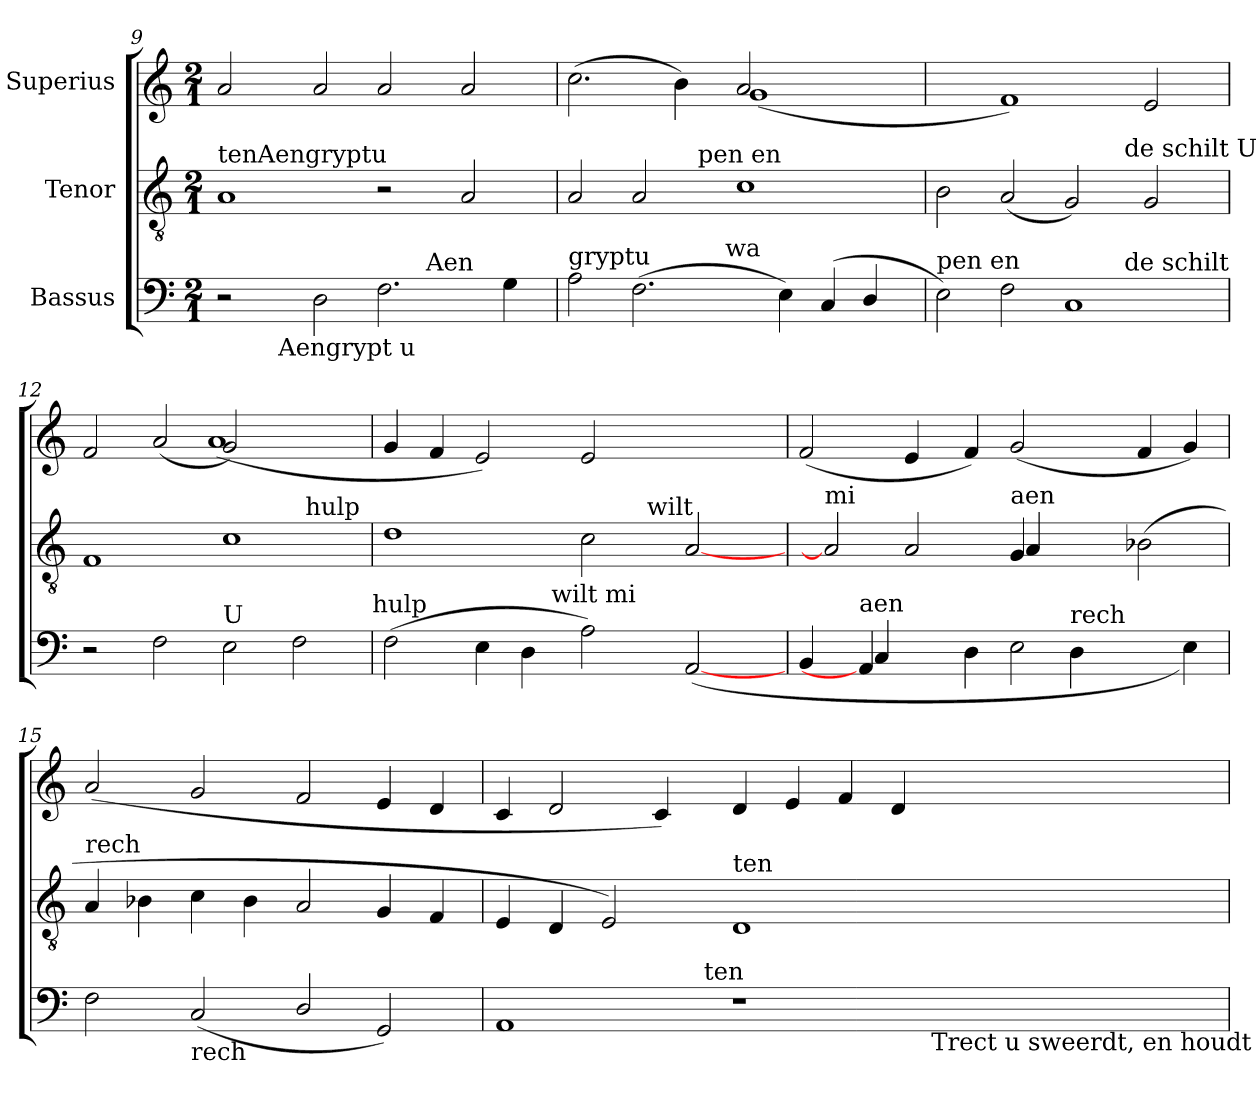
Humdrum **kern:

**kern	**kern	**kern
*part3	*part2	*part1
*staff3	*staff2	*staff1
*I"Bassus	*I"Tenor	*I"Superius
*clefF4	*clefGv2	*clefG2
*ITrd7c12	*	*
*k[]	*k[]	*k[]
*C:	*C:	*C:
*M2/1	*M2/1	*M2/1
=9	=9	=9
!	!LO:TX:a:t=tenAengryptu	!
!LO:TX:a:t=ten	!	!
*^	*	*
2r	4ryy	1A	2a/
.	16ryy	.	.
!	!LO:TX:b:t=Aengrypt u	!	!
.	1ryy	.	.
2DD\	.	.	2a/
2.FF\	.	2r	2a/
!	!LO:TX:a:t=Aen	!	!
.	2ryy	.	.
.	.	2A/	2a/
4GG\	.	.	.
.	8.ryy	.	.
!!LO:LB:g=z
=10	=10	=10	=10
*	*	*	*^
!	!	!LO:TX:a:t=wa	!	!
!LO:TX:a:t=gryptu	!	!	!	!
*	*	*^	*	*
2AA\	2ryy	2A/	2ryy	(>2.cc\	1ryy
(>2.FF\	4...ryy	2A/	4ryy	.	.
.	.	.	16.ryy	4b\)	.
!	!	!	!LO:TX:a:t=pen en	!	!
.	.	.	1ryy	.	.
!	!LO:TX:a:t=wa	!	!	!	!
.	1ryy	.	.	.	.
.	.	1c	.	2a/	(<1g
4EE\)	.	.	.	.	.
(4CC/	.	.	.	2ryy	.
4DD/	.	.	.	.	.
.	.	.	8ryy	.	.
.	32ryy	.	32ryy	.	.
=11	=11	=11	=11	=11	=11
!LO:TX:a:t=pen en	!	!	!	!	!
*	*	*	*	*v	*v
2EE\)	1ryy	2B\	1ryy	2ryy
2FF\	.	(<2A/	.	1f)
1CC	4..ryy	2G/)	4..ryy	.
!	!	!	!LO:TX:a:t=de schilt U	!
!	!LO:TX:a:t=de schilt	!	!	!
.	2ryy	.	2ryy	.
.	.	2G/	.	2e/
.	16ryy	.	16ryy	.
*v	*v	*	*	*
=12	=12	=12	=12
*	*	*	*^
2r	1F	1ryy	2f/	1ryy
2FF\	.	.	(<2a/	.
!LO:TX:a:t=U	!	!	!	!
2EE\	1c	2ryy	2g/)	(<1a
2FF\	.	32ryy	2ryy	.
!	!	!LO:TX:a:t=hulp	!	!
.	.	4...ryy	.	.
!LO:TX:a:t=hulp	!	!	!	!
*	*	*	*v	*v
=13	=13	=13	=13
*^	*	*	*
(>2FF\	2..ryy	1d	1ryy	4g/
.	.	.	.	4f/
4EE\	.	.	.	2e/)
4DD\	.	.	.	.
!	!LO:TX:a:t=wilt mi	!	!	!
.	1ryy	.	.	.
2AA\)	.	2c\	4ryy	2e/
.	.	.	16ryy	.
!	!	!	!LO:TX:a:t=wilt	!
.	.	.	2ryy	.
([2AAA/	.	[2A	.	2ryy
.	.	.	8.ryy	.
.	8ryy	.	.	.
=14	=14	=14	=14	=14
*^	*^	*	*^	*
4ryy	4BBB/	1ryy	1ryy	16.ryy	2ryy	1ryy	(<2f/
!	!	!	!	!LO:TX:a:t=mi	!	!	!
.	.	.	.	2A]	.	.	.
!LO:TX:a:t=aen	!	!	!	!	!	!	!
4AAA/]	4CC/	.	.	.	.	.	.
1.ryy	4ryy	.	.	.	2A/	.	4e/
.	.	.	.	2ryy	.	.	.
.	4DD\	.	.	.	.	.	4f/)
!	!	!	!	!	!LO:TX:a:t=aen	!	!
.	4ryy	2EE\	4ryy	.	4G/	4A/	(<2g/
.	.	.	.	4ryy	.	.	.
!	!LO:TX:a:t=rech	!	!	!	!	!	!
.	2.ryy	.	4DD\	.	2.ryy	4ryy	.
.	.	.	.	8ryy	.	.	.
.	.	.	.	32ryy	.	.	.
.	.	2ryy	4ryy	2ryy	.	(>2B-X\	4f/
.	.	.	4EE\)	.	.	.	4g/)
*	*	*	*	*v	*v	*v	*
!!LO:PB:g=z
=15	=15	=15	=15	=15	=15
!	!	!	!	!LO:TX:a:t=rech	!
*v	*v	*v	*v	*	*
2FF\	4A/	(<2a/
.	4B-X\	.
!LO:TX:b:t=rech	!	!
(<2CC/	4c\	2g/
.	4B-\	.
2DD/	2A/	2f/
2GGG/)	4G/	4e/
.	4F/	4d/
=16	=16	=16
!LO:TX:b:t=ten	!	!
*^	*	*
1AAA	2ryy	4E/	4c/
.	.	4D/	2d/
.	4ryy	2E/)	.
.	8ryy	.	4c/)
.	32ryy	.	.
!	!LO:TX:a:t=ten	!	!
.	1ryy	.	.
!	!	!LO:TX:a:t=ten	!
1r	.	1D	4d/
.	.	.	4e/
.	.	.	4f/
.	.	.	4d/
!	!LO:TX:b:t=Trect u sweerdt, en houdt	!	!
.	16.ryy	.	.
*v	*v	*	*
=	=	=
*-	*-	*-
